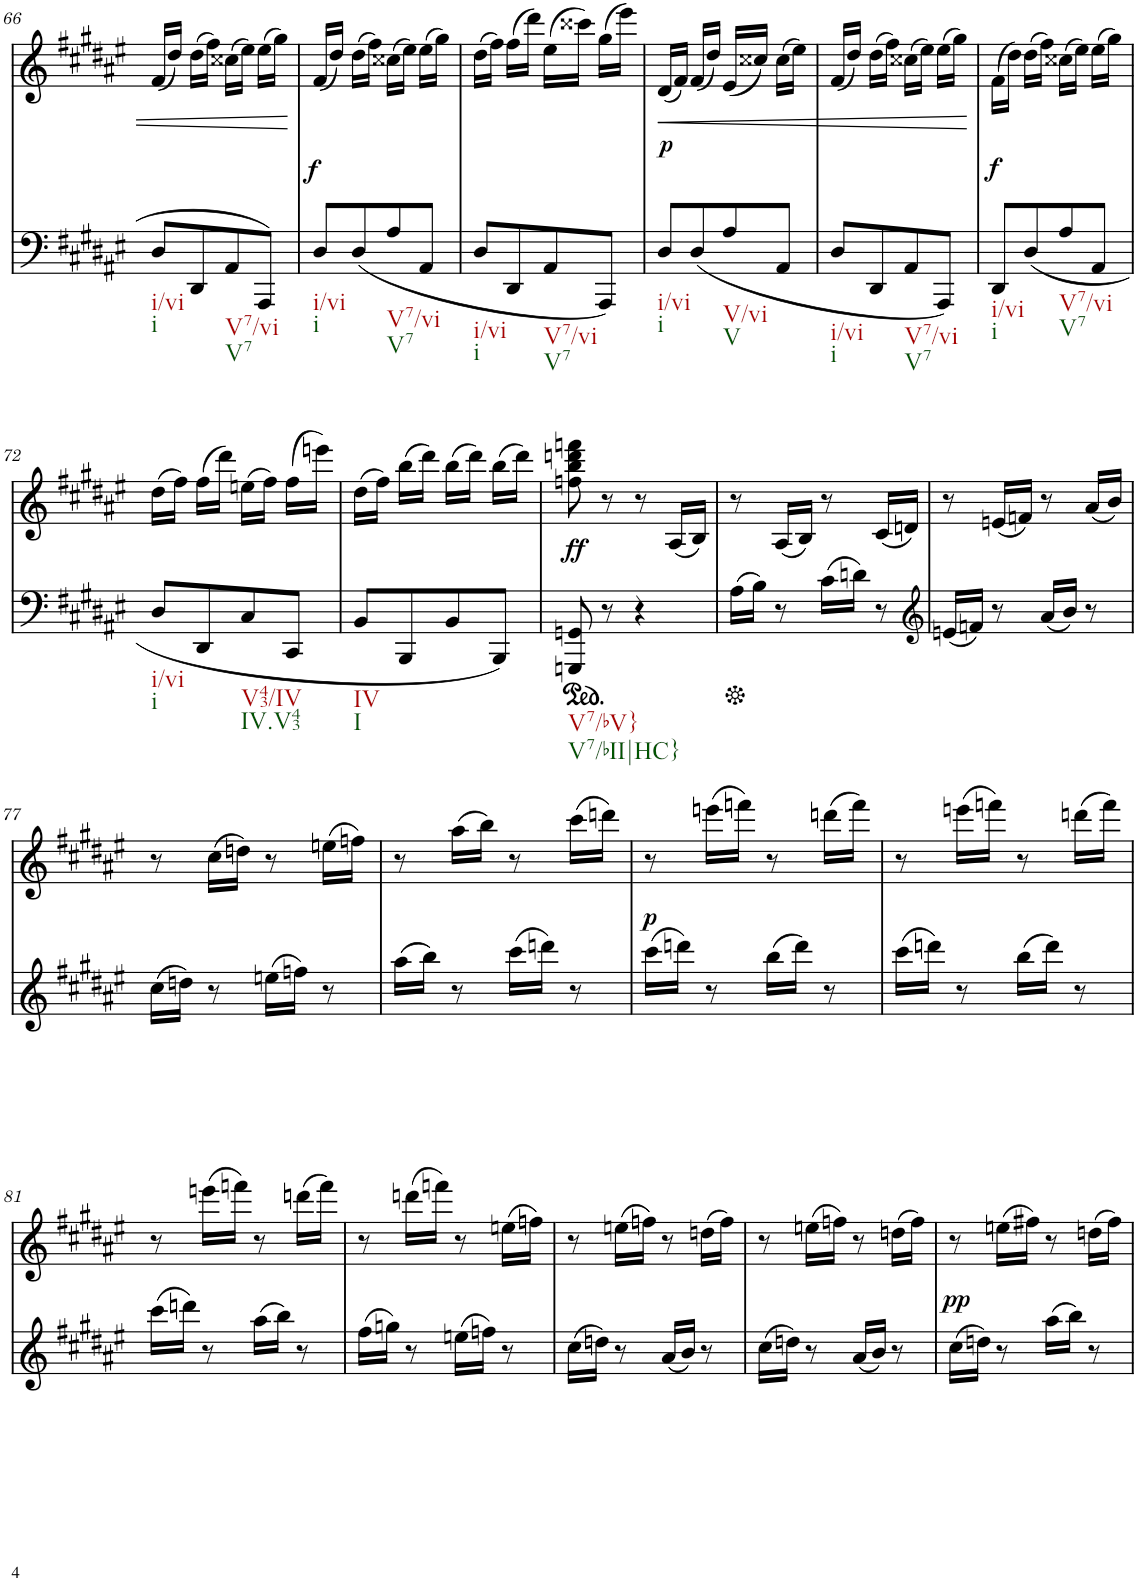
**kern	**kern	**text	**dynam
*part2	*part1	*part1	*part1
*staff2	*staff1	*staff1	*staff1
*I"piano	*I"piano	*	*
*I'Pno	*I'Pno	*	*
!!LO:PB:g=z
*clefF4	*clefG2	*	*
*k[f#c#g#d#a#e#]	*k[f#c#g#d#a#e#]	*	*
*F#:	*F#:	*	*
*M2/4	*M2/4	*	*
=66	=66	=66	=66
!LO:TX:b:t=i/vi	!	!	!
!LO:TX:b:t=i	!	!	!
8D#/L	(16f#/LL	.	.
.	16dd#/JJ)	.	.
8DD#/	(16dd#\LL	.	.
.	16ff#\JJ)	.	.
!LO:TX:b:t=V7/vi	!	!	!
!LO:TX:b:t=V7	!	!	!
8AA#/	(16cc##X\LL	.	.
.	16ee#\JJ)	.	.
8AAA#/J	(16ee#\LL	.	.
.	16gg#\JJ)	.	.
=67	=67	=67	=67
!LO:TX:b:t=i/vi	!	!	!
!LO:TX:b:t=i	!	!	!
!	!	!LO:LY:b	!
8D#/L	(16f#/LL	.	.
.	16dd#/JJ)	.	.
(<8D#/	(16dd#\LL	.	.
.	16ff#\JJ)	.	.
!LO:TX:b:t=V7/vi	!	!	!
!LO:TX:b:t=V7	!	!	!
8A#/	(16cc##X\LL	.	.
.	16ee#\JJ)	.	.
8AA#/J	(16ee#\LL	.	.
.	16gg#\JJ)	.	.
=68	=68	=68	=68
!LO:TX:b:t=i/vi	!	!	!
!LO:TX:b:t=i	!	!	!
8D#/L	(16dd#\LL	.	.
.	16ff#\JJ)	.	.
8DD#/	(16ff#\LL	.	.
.	16ddd#\JJ)	.	.
!LO:TX:b:t=V7/vi	!	!	!
!LO:TX:b:t=V7	!	!	!
8AA#/	(16ee#\LL	.	.
.	16ccc##X\JJ)	.	.
8AAA#/J)	(16gg#\LL	.	.
.	16eee#\JJ)	.	.
=69	=69	=69	=69
!LO:TX:b:t=i/vi	!	!	!
!LO:TX:b:t=i	!	!	!
!	!	!LO:LY:b	!LO:HP:b
8D#/L	(16d#/LL	.	<
.	16f#/JJ)	.	.
(<8D#/	(16f#/LL	.	.
.	16dd#/JJ)	.	.
!LO:TX:b:t=V/vi	!	!	!
!LO:TX:b:t=V	!	!	!
8A#/	(16e#/LL	.	.
.	16cc##X/JJ)	.	.
8AA#/J	(16cc##\LL	.	.
.	16ee#\JJ)	.	.
=70	=70	=70	=70
!LO:TX:b:t=i/vi	!	!	!
!LO:TX:b:t=i	!	!	!
8D#/L	(16f#/LL	.	.
.	16dd#/JJ)	.	.
8DD#/	(16dd#\LL	.	.
.	16ff#\JJ)	.	.
!LO:TX:b:t=V7/vi	!	!	!
!LO:TX:b:t=V7	!	!	!
8AA#/	(16cc##X\LL	.	.
.	16ee#\JJ)	.	.
8AAA#/J)	(16ee#\LL	.	.
.	16gg#\JJ)	.	.
.	.	.	[
=71	=71	=71	=71
!LO:TX:b:t=i/vi	!	!	!
!LO:TX:b:t=i	!	!	!
!	!	!LO:LY:b	!
8DD#/L	(16f#\LL	.	.
.	16dd#\JJ)	.	.
(<8D#/	(16dd#\LL	.	.
.	16ff#\JJ)	.	.
!LO:TX:b:t=V7/vi	!	!	!
!LO:TX:b:t=V7	!	!	!
8A#/	(16cc##X\LL	.	.
.	16ee#\JJ)	.	.
8AA#/J	(16ee#\LL	.	.
.	16gg#\JJ)	.	.
!!LO:LB:g=z
=72	=72	=72	=72
!LO:TX:b:t=i/vi	!	!	!
!LO:TX:b:t=i	!	!	!
8D#/L	(16dd#\LL	.	.
.	16ff#\JJ)	.	.
8DD#/	(16ff#\LL	.	.
.	16ddd#\JJ)	.	.
!LO:TX:b:t=V43/IV	!	!	!
!LO:TX:b:t=IV.V43	!	!	!
8C#/	(16een\LL	.	.
.	16ff#\JJ)	.	.
8CC#/J	(16ff#\LL	.	.
.	16eeen\JJ)	.	.
=73	=73	=73	=73
!LO:TX:b:t=IV	!	!	!
!LO:TX:b:t=I	!	!	!
8BB/L	(16dd#\LL	.	.
.	16ff#\JJ)	.	.
8BBB/	(16bb\LL	.	.
.	16ddd#\JJ)	.	.
8BB/	(16bb\LL	.	.
.	16ddd#\JJ)	.	.
8BBB/J)	(16bb\LL	.	.
.	16ddd#\JJ)	.	.
=74	=74	=74	=74
*ped	*	*	*
!LO:TX:b:t=V7/bV}	!	!	!
!LO:TX:b:t=V7/bII|HC}	!	!	!
!	!	!LO:LY:b	!
8GGGn/ 8GGn/	8ffn\ 8bb\ 8dddn\ 8fffn\	.	.
8r	8r	.	.
4r	8r	.	.
.	(16A#/LL	.	.
.	16B/JJ)	.	.
=75	=75	=75	=75
(16A#\LL	8r	.	.
*Xped	*	*	*
16B\JJ)	.	.	.
8r	(16A#/LL	.	.
.	16B/JJ)	.	.
(16c#\LL	8r	.	.
16dn\JJ)	.	.	.
8r	(16c#/LL	.	.
.	16dn/JJ)	.	.
=76	=76	=76	=76
*clefG2	*	*	*
(16en/LL	8r	.	.
16fn/JJ)	.	.	.
8r	(16en/LL	.	.
.	16fn/JJ)	.	.
(16a#/LL	8r	.	.
16b/JJ)	.	.	.
8r	(16a#/LL	.	.
.	16b/JJ)	.	.
!!LO:LB:g=z
=77	=77	=77	=77
(16cc#\LL	8r	.	.
16ddn\JJ)	.	.	.
8r	(16cc#\LL	.	.
.	16ddn\JJ)	.	.
(16een\LL	8r	.	.
16ffn\JJ)	.	.	.
8r	(16een\LL	.	.
.	16ffn\JJ)	.	.
=78	=78	=78	=78
(16aa#\LL	8r	.	.
16bb\JJ)	.	.	.
8r	(16aa#\LL	.	.
.	16bb\JJ)	.	.
(16ccc#\LL	8r	.	.
16dddn\JJ)	.	.	.
8r	(16ccc#\LL	.	.
.	16dddn\JJ)	.	.
=79	=79	=79	=79
!	!	!	!LO:DY:b
(16ccc#\LL	8r	.	p
16dddn\JJ)	.	.	.
8r	(16eeen\LL	.	.
.	16fffn\JJ)	.	.
(16bb\LL	8r	.	.
16ddd\JJ)	.	.	.
8r	(16dddn\LL	.	.
.	16fff\JJ)	.	.
=80	=80	=80	=80
(16ccc#\LL	8r	.	.
16dddn\JJ)	.	.	.
8r	(16eeen\LL	.	.
.	16fffn\JJ)	.	.
(16bb\LL	8r	.	.
16ddd\JJ)	.	.	.
8r	(16dddn\LL	.	.
.	16fff\JJ)	.	.
!!LO:LB:g=z
=81	=81	=81	=81
(16ccc#\LL	8r	.	.
16dddn\JJ)	.	.	.
8r	(16eeen\LL	.	.
.	16fffn\JJ)	.	.
(16aa#\LL	8r	.	.
16bb\JJ)	.	.	.
8r	(16dddn\LL	.	.
.	16fff\JJ)	.	.
=82	=82	=82	=82
(16ff#\LL	8r	.	.
16ggn\JJ)	.	.	.
8r	(16dddn\LL	.	.
.	16fffn\JJ)	.	.
(16een\LL	8r	.	.
16ffn\JJ)	.	.	.
8r	(16een\LL	.	.
.	16ffn\JJ)	.	.
=83	=83	=83	=83
(16cc#\LL	8r	.	.
16ddn\JJ)	.	.	.
8r	(16een\LL	.	.
.	16ffn\JJ)	.	.
(16a#/LL	8r	.	.
16b/JJ)	.	.	.
8r	(16ddn\LL	.	.
.	16ff\JJ)	.	.
=84	=84	=84	=84
(16cc#\LL	8r	.	.
16ddn\JJ)	.	.	.
8r	(16een\LL	.	.
.	16ffn\JJ)	.	.
(16a#/LL	8r	.	.
16b/JJ)	.	.	.
8r	(16ddn\LL	.	.
.	16ff\JJ)	.	.
=85	=85	=85	=85
!	!	!	!LO:DY:b
(16cc#\LL	8r	.	pp
16ddn\JJ)	.	.	.
8r	(16een\LL	.	.
.	16ff#X\JJ)	.	.
(16aa#\LL	8r	.	.
16bb\JJ)	.	.	.
8r	(16ddn\LL	.	.
.	16ff#\JJ)	.	.
=	=	=	=
*-	*-	*-	*-
